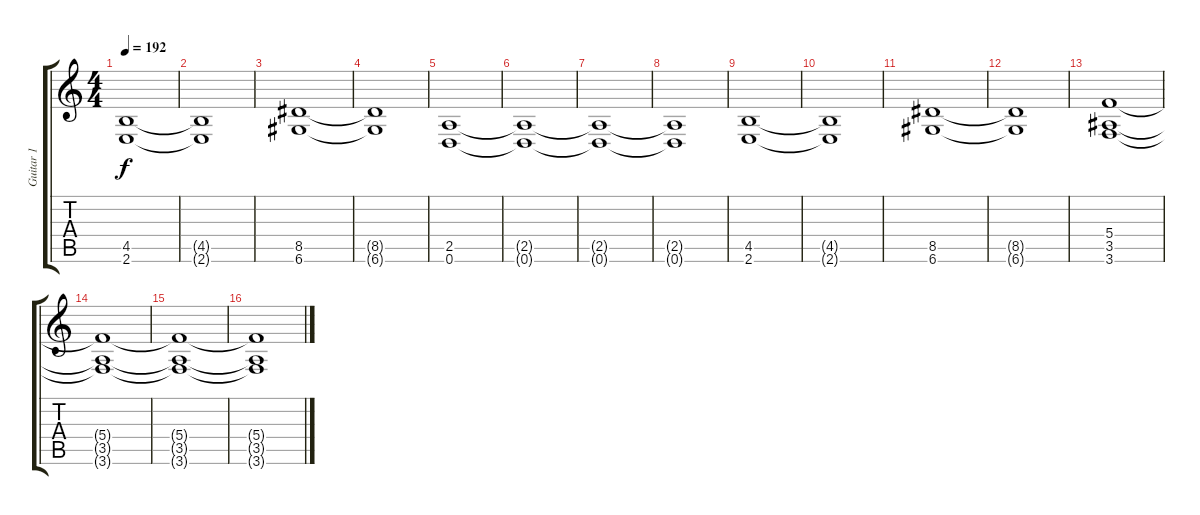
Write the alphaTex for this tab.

\track ("Guitar 1" "Guitar 1") {instrument distortionguitar}
\staff {score tabs}
\tuning (D4 A3 F3 C3 G2 D2) {hide}
\ts (4 4)
\tempo 192
\clef g2
\ks c
(4.5 2.6).1{dy f} |
(4.5{t} 2.6{t}).1 |
(8.5 6.6).1 |
(8.5{t} 6.6{t}).1 |
(2.5 0.6).1 |
(2.5{t} 0.6{t}).1 |
(2.5{t} 0.6{t}).1 |
(2.5{t} 0.6{t}).1 |
(4.5 2.6).1 |
(4.5{t} 2.6{t}).1 |
(8.5 6.6).1 |
(8.5{t} 6.6{t}).1 |
(5.4 3.5 3.6).1 |
(5.4{t} 3.5{t} 3.6{t}).1 |
(5.4{t} 3.5{t} 3.6{t}).1 |
(5.4{t} 3.5{t} 3.6{t}).1
